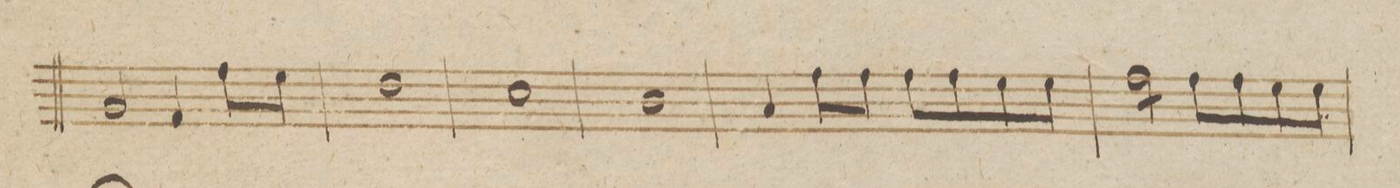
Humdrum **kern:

**kern	**dynam
*I"Violino 2do	*
*clefG2	*
*k[b-]	*
*met(c)	*
*M4/4	*
2g/	.
4f/	.
8ff\L	.
8ee\J	.
=265	=265
1dd	.
=266	=266
1cc	.
=267	=267
1b-	.
=268	=268
4a/	.
8ff\L	.
8ff\J	.
8ff\L	.
8ff\	.
8ee\	.
8ee\J	.
=269	=269
*tremolo	*
8ff\L	.
8ff\	.
8ff\	.
8ff\J	.
*Xtremolo	*
8ff\L	.
8ff\	.
8ee\	.
8ee\J	.
=270	=270
*-	*-
